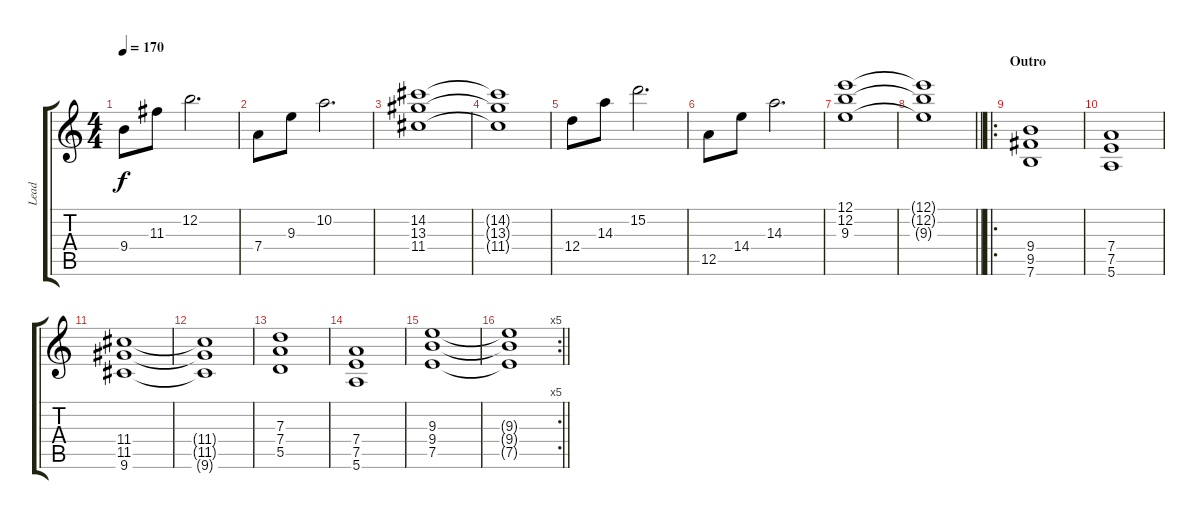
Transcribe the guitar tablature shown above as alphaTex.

\track ("Lead" "Lead") {instrument distortionguitar}
\staff {score tabs}
\tuning (E4 B3 G3 D3 A2 E2) {hide}
\ts (4 4)
\tempo 170
\clef g2
\ks c
9.4.8{dy f} 11.3.8 12.2.2{d} |
7.4.8 9.3.8 10.2.2{d} |
(14.2 13.3 11.4).1 |
(14.2{t} 13.3{t} 11.4{t}).1 |
12.4.8 14.3.8 15.2.2{d} |
12.5.8 14.4.8 14.3.2{d} |
(12.1 12.2 9.3).1 |
\barLineRight lightlight
(12.1{t} 12.2{t} 9.3{t}).1 |
\ro
\section ("" "Outro")
(9.4 9.5 7.6).1 |
(7.4 7.5 5.6).1 |
(11.4 11.5 9.6).1 |
(11.4{t} 11.5{t} 9.6{t}).1 |
(7.3 7.4 5.5).1 |
(7.4 7.5 5.6).1 |
(9.3 9.4 7.5).1 |
\rc 5
\barLineRight lightlight
(9.3{t} 9.4{t} 7.5{t}).1
